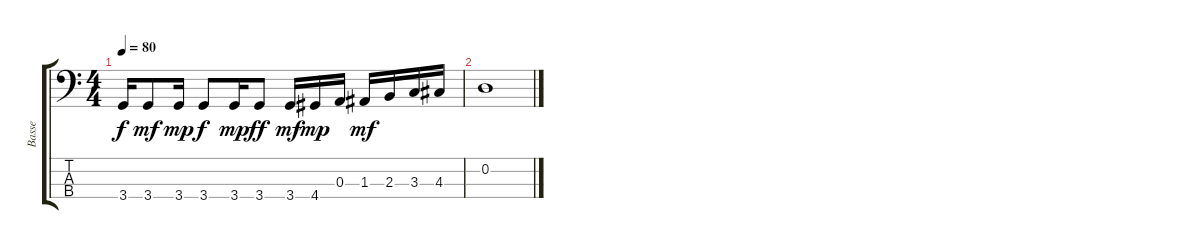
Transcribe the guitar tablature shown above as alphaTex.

\track ("Basse   " "Basse   ") {instrument electricbassfinger}
\staff {score tabs}
\tuning (G2 D2 A1 E1) {hide}
\ts (4 4)
\tempo 80
\clef f4
\ks c
3.4.16{dy f} 3.4.8{dy mf} 3.4.16{dy mp} 3.4.8{dy f} 3.4.16{dy mp} 3.4.8{dy ff} 3.4.16{dy mf} 4.4.16{dy mp} 0.3.16 1.3.16{dy mf} 2.3.16 3.3.16 4.3.16 |
0.2.1
